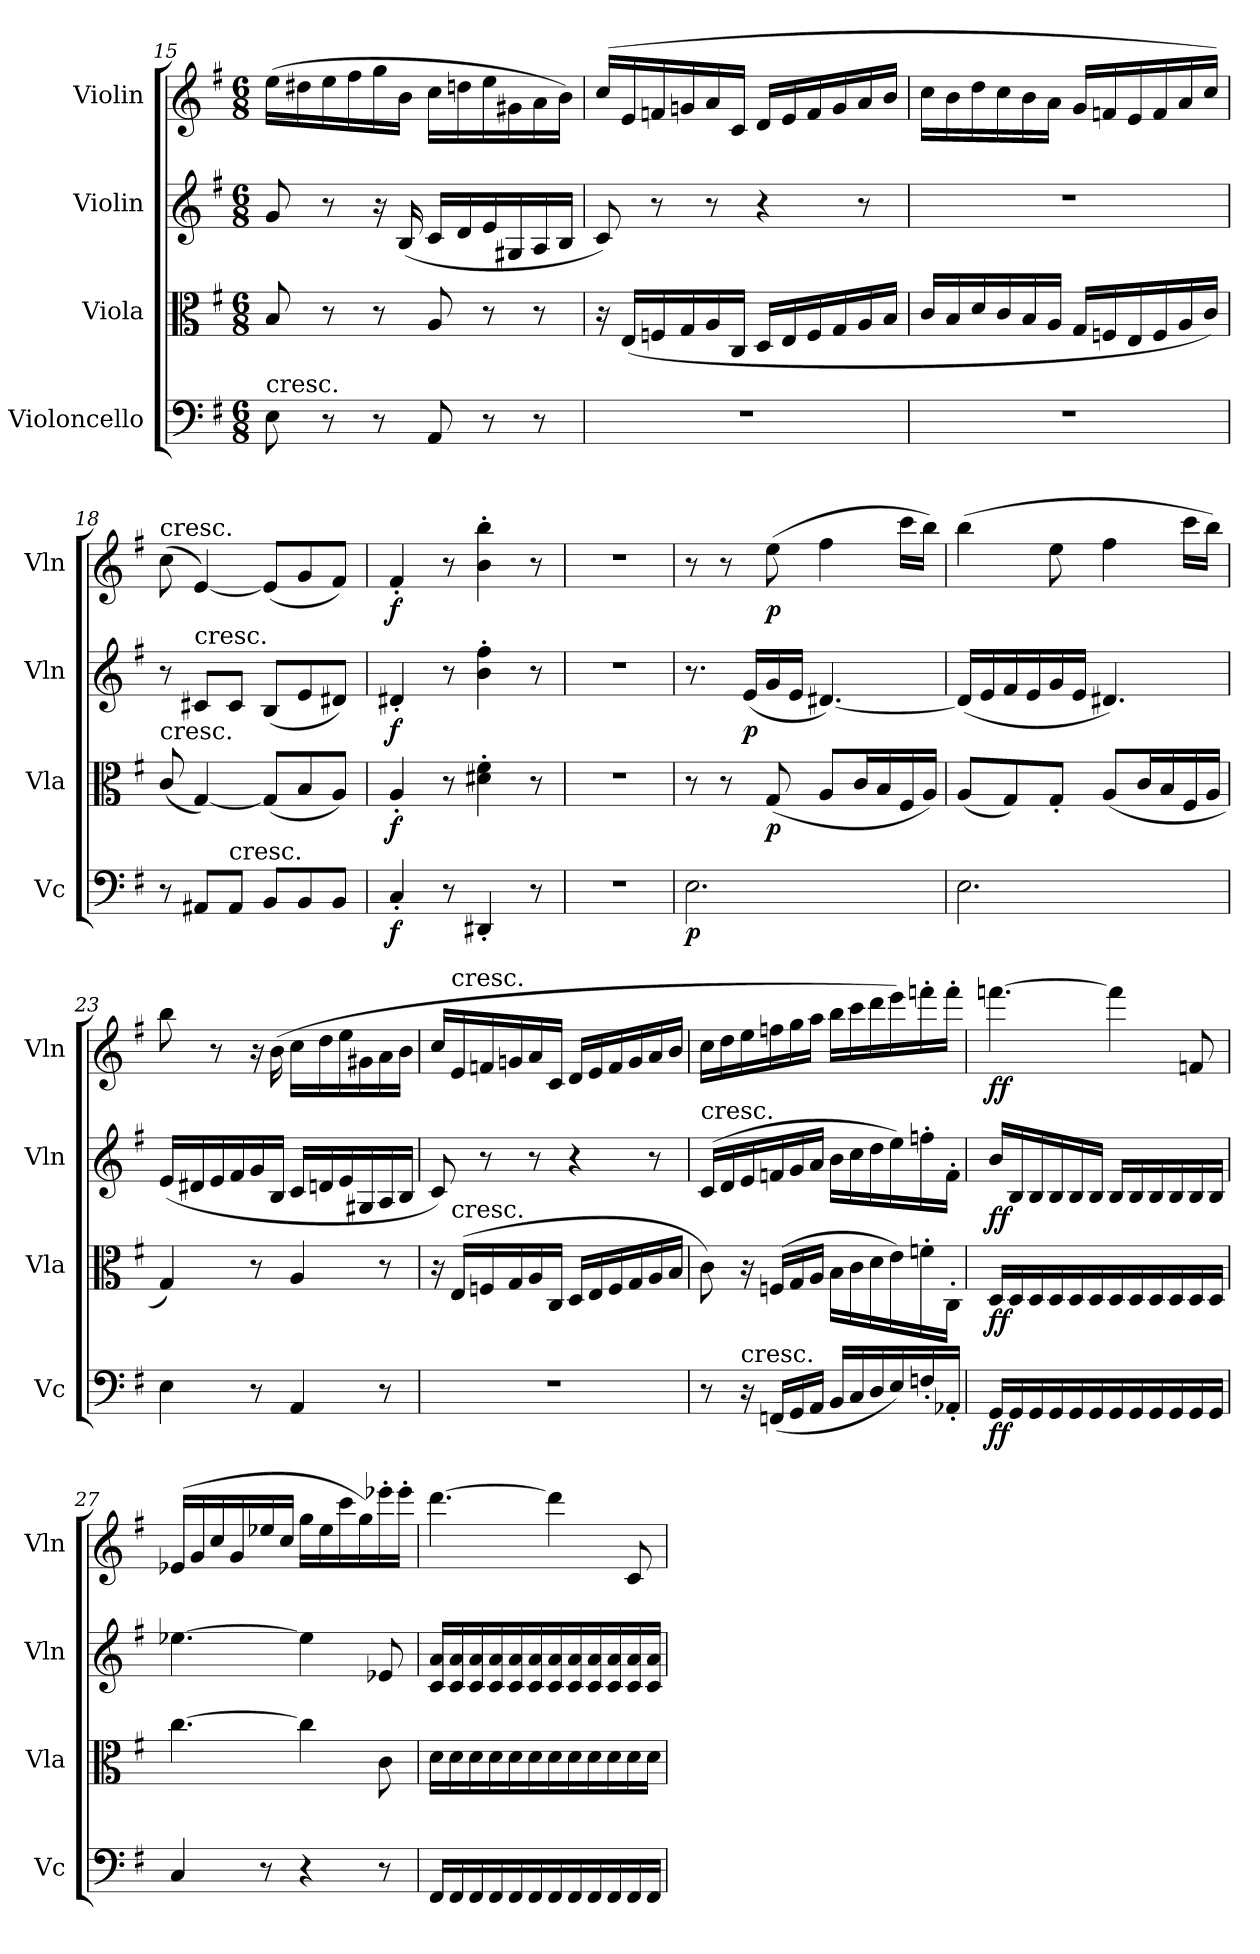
**kern	**dynam	**kern	**dynam	**kern	**dynam	**kern	**dynam
*part4	*part4	*part3	*part3	*part2	*part2	*part1	*part1
*staff4	*staff4	*staff3	*staff3	*staff2	*staff2	*staff1	*staff1
*I"Violoncello	*	*I"Viola	*	*I"Violin	*	*I"Violin	*
*I'Vc	*	*I'Vla	*	*I'Vln	*	*I'Vln	*
*clefF4	*	*clefC3	*	*clefG2	*	*clefG2	*
*k[f#]	*	*k[f#]	*	*k[f#]	*	*k[f#]	*
*M6/8	*	*M6/8	*	*M6/8	*	*M6/8	*
=15	=15	=15	=15	=15	=15	=15	=15
!LO:TX:t=cresc.	!	!	!	!	!	!	!
8E\	.	8B/	.	8g/	.	(16ee\LL	.
.	.	.	.	.	.	16dd#X\	.
8r	.	8r	.	8r	.	16ee\	.
.	.	.	.	.	.	16ff#\	.
8r	.	8r	.	16r	.	16gg\	.
.	.	.	.	(16B/	.	16b\JJ	.
8AA/	.	8A/	.	16c/LL	.	16cc\LL	.
.	.	.	.	16d/	.	16ddn\	.
8r	.	8r	.	16e/	.	16ee\	.
.	.	.	.	16G#X/	.	16g#X\	.
8r	.	8r	.	16A/	.	16a\	.
.	.	.	.	16B/JJ	.	16b\JJ)	.
=16	=16	=16	=16	=16	=16	=16	=16
2.r	.	16r	.	8c/)	.	(16cc/LL	.
.	.	(16E/LL	.	.	.	16e/	.
.	.	16Fn/	.	8r	.	16fn/	.
.	.	16G/	.	.	.	16gn/	.
.	.	16A/	.	8r	.	16a/	.
.	.	16C/JJ	.	.	.	16c/JJ	.
.	.	16D/LL	.	4r	.	16d/LL	.
.	.	16E/	.	.	.	16e/	.
.	.	16F/	.	.	.	16f/	.
.	.	16G/	.	.	.	16g/	.
.	.	16A/	.	8r	.	16a/	.
.	.	16B/JJ	.	.	.	16b/JJ	.
=17	=17	=17	=17	=17	=17	=17	=17
2.r	.	16c/LL	.	2.r	.	16cc\LL	.
.	.	16B/	.	.	.	16b\	.
.	.	16d/	.	.	.	16dd\	.
.	.	16c/	.	.	.	16cc\	.
.	.	16B/	.	.	.	16b\	.
.	.	16A/JJ	.	.	.	16a\JJ	.
.	.	16G/LL	.	.	.	16g/LL	.
.	.	16Fn/	.	.	.	16fn/	.
.	.	16E/	.	.	.	16e/	.
.	.	16F/	.	.	.	16f/	.
.	.	16A/	.	.	.	16a/	.
.	.	16c/JJ)	.	.	.	16cc/JJ)	.
=18	=18	=18	=18	=18	=18	=18	=18
!	!	!	!	!	!	!LO:TX:t=cresc.	!
!	!	!LO:TX:t=cresc.	!	!	!	!	!
8r	.	(8c/	.	8r	.	(8cc\	.
!	!	!	!	!LO:TX:t=cresc.	!	!	!
8AA#X/L	.	[4G/)	.	8c#X/L	.	[4e/)	.
!LO:TX:t=cresc.	!	!	!	!	!	!	!
8AA#/J	.	.	.	8c#/J	.	.	.
8BB/L	.	(8G/L]	.	(8B/L	.	(8e/L]	.
8BB/	.	8B/	.	8e/	.	8g/	.
8BB/J	.	8A/J)	.	8d#X/J)	.	8f#/J)	.
=19	=19	=19	=19	=19	=19	=19	=19
4C'/	f	4A'/	f	4d#X'/	f	4f#'/	f
8r	.	8r	.	8r	.	8r	.
4DD#X'/	.	4d#X'\ 4f#'\	.	4b'\ 4ff#'\	.	4b'\ 4bb'\	.
8r	.	8r	.	8r	.	8r	.
=20	=20	=20	=20	=20	=20	=20	=20
2.r	.	2.r	.	2.r	.	2.r	.
=21	=21	=21	=21	=21	=21	=21	=21
2.E\	p	8r	.	8.r	.	8r	.
.	.	8r	.	.	.	8r	.
.	.	.	.	(16e/LL	p	.	.
.	.	(8G/	p	16g/	.	(8ee\	p
.	.	.	.	16e/JJ	.	.	.
.	.	8A/L	.	[4.d#X/)	.	4ff#\	.
.	.	16c/L	.	.	.	.	.
.	.	16B/	.	.	.	.	.
.	.	16F#/	.	.	.	16ccc\LL	.
.	.	16A/JJ)	.	.	.	16bb\JJ)	.
=22	=22	=22	=22	=22	=22	=22	=22
2.E\	.	(8A/L	.	(16d#/LL]	.	(4bb\	.
.	.	.	.	16e/	.	.	.
.	.	8G/)	.	16f#/	.	.	.
.	.	.	.	16e/	.	.	.
.	.	8G'/J	.	16g/	.	8ee\	.
.	.	.	.	16e/JJ	.	.	.
.	.	(8A/L	.	4.d#X/)	.	4ff#\	.
.	.	16c/L	.	.	.	.	.
.	.	16B/	.	.	.	.	.
.	.	16F#/	.	.	.	16ccc\LL	.
.	.	16A/JJ	.	.	.	16bb\JJ)	.
=23	=23	=23	=23	=23	=23	=23	=23
4E\	.	4G/)	.	(16e/LL	.	8bb\	.
.	.	.	.	16d#X/	.	.	.
.	.	.	.	16e/	.	8r	.
.	.	.	.	16f#/	.	.	.
8r	.	8r	.	16g/	.	16r	.
.	.	.	.	16B/JJ	.	(16b\	.
4AA/	.	4A/	.	16c/LL	.	16cc\LL	.
.	.	.	.	16dn/	.	16dd\	.
.	.	.	.	16e/	.	16ee\	.
.	.	.	.	16G#X/	.	16g#X\	.
8r	.	8r	.	16A/	.	16a\	.
.	.	.	.	16B/JJ	.	16b\JJ	.
=24	=24	=24	=24	=24	=24	=24	=24
2.r	.	16r	.	8c/)	.	16cc/LL	.
!	!	!	!	!	!	!LO:TX:t=cresc.	!
!	!	!LO:TX:t=cresc.	!	!	!	!	!
.	.	(16E/LL	.	.	.	16e/	.
.	.	16Fn/	.	8r	.	16fn/	.
.	.	16G/	.	.	.	16gn/	.
.	.	16A/	.	8r	.	16a/	.
.	.	16C/JJ	.	.	.	16c/JJ	.
.	.	16D/LL	.	4r	.	16d/LL	.
.	.	16E/	.	.	.	16e/	.
.	.	16F/	.	.	.	16f/	.
.	.	16G/	.	.	.	16g/	.
.	.	16A/	.	8r	.	16a/	.
.	.	16B/JJ	.	.	.	16b/JJ	.
=25	=25	=25	=25	=25	=25	=25	=25
!	!	!	!	!LO:TX:t=cresc.	!	!	!
8r	.	8c\)	.	(16c/LL	.	16cc\LL	.
.	.	.	.	16d/	.	16dd\	.
!LO:TX:t=cresc.	!	!	!	!	!	!	!
16r	.	16r	.	16e/	.	16ee\	.
(16FFn/LL	.	(16Fn/LL	.	16fn/	.	16ffn\	.
16GG/	.	16G/	.	16g/	.	16gg\	.
16AA/JJ	.	16A/JJ	.	16a/JJ	.	16aa\JJ	.
16BB/LL	.	16B\LL	.	16b\LL	.	16bb\LL	.
16C/	.	16c\	.	16cc\	.	16ccc\	.
16D/	.	16d\	.	16dd\	.	16ddd\	.
16E/)	.	16e\)	.	16ee\)	.	16eee\)	.
16Fn'/	.	16fn'\	.	16ffn'\	.	16fffn'\	.
16AA-X'/JJ	.	16C'\JJ	.	16f'\JJ	.	16fff'\JJ	.
=26	=26	=26	=26	=26	=26	=26	=26
16GG/LL	ff	16D/LL	ff	16b/LL	ff	[4.fffn\	ff
16GG/	.	16D/	.	16B/	.	.	.
16GG/	.	16D/	.	16B/	.	.	.
16GG/	.	16D/	.	16B/	.	.	.
16GG/	.	16D/	.	16B/	.	.	.
16GG/	.	16D/	.	16B/JJ	.	.	.
16GG/	.	16D/	.	16B/LL	.	4fff\]	.
16GG/	.	16D/	.	16B/	.	.	.
16GG/	.	16D/	.	16B/	.	.	.
16GG/	.	16D/	.	16B/	.	.	.
16GG/	.	16D/	.	16B/	.	8fn/	.
16GG/JJ	.	16D/JJ	.	16B/JJ	.	.	.
=27	=27	=27	=27	=27	=27	=27	=27
4C/	.	[4.cc\	.	[4.ee-X\	.	(16e-X/LL	.
.	.	.	.	.	.	16g/	.
.	.	.	.	.	.	16cc/	.
.	.	.	.	.	.	16g/	.
8r	.	.	.	.	.	16ee-X/	.
.	.	.	.	.	.	16cc/JJ	.
4r	.	4cc\]	.	4ee-\]	.	16gg\LL	.
.	.	.	.	.	.	16ee-\	.
.	.	.	.	.	.	16ccc\	.
.	.	.	.	.	.	16gg\)	.
8r	.	8c\	.	8e-X/	.	16eee-X'\	.
.	.	.	.	.	.	16eee-'\JJ	.
=28	=28	=28	=28	=28	=28	=28	=28
16FF#/LL	.	16d\LL	.	16c/ 16a/LL	.	[4.ddd\	.
16FF#/	.	16d\	.	16c/ 16a/	.	.	.
16FF#/	.	16d\	.	16c/ 16a/	.	.	.
16FF#/	.	16d\	.	16c/ 16a/	.	.	.
16FF#/	.	16d\	.	16c/ 16a/	.	.	.
16FF#/	.	16d\	.	16c/ 16a/	.	.	.
16FF#/	.	16d\	.	16c/ 16a/	.	4ddd\]	.
16FF#/	.	16d\	.	16c/ 16a/	.	.	.
16FF#/	.	16d\	.	16c/ 16a/	.	.	.
16FF#/	.	16d\	.	16c/ 16a/	.	.	.
16FF#/	.	16d\	.	16c/ 16a/	.	8c/	.
16FF#/JJ	.	16d\JJ	.	16c/ 16a/JJ	.	.	.
=	=	=	=	=	=	=	=
*-	*-	*-	*-	*-	*-	*-	*-
